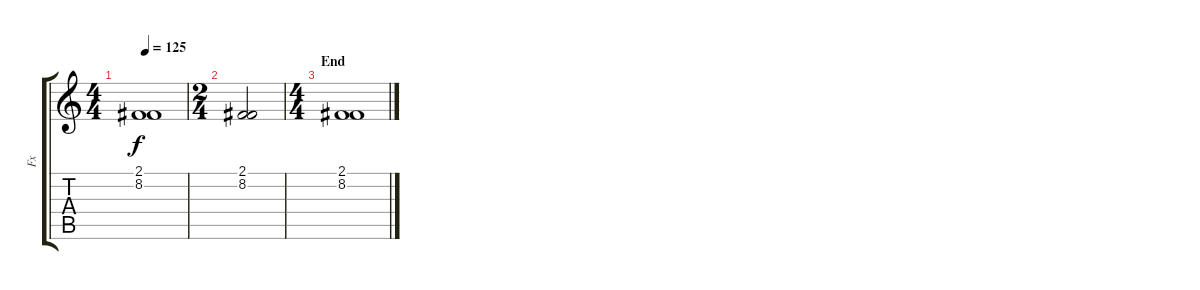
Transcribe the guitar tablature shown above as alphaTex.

\track ("Fx" "Fx") {instrument choiraahs}
\staff {score tabs}
\tuning (Eb4 Bb3 Gb3 Db3 Ab2 Eb2) {hide}
\ts (4 4)
\tempo 125
\clef g2
\ks c
(2.1 8.2).1{dy f} |
\ts (2 4)
(2.1 8.2).2 |
\ts (4 4)
\section ("" "End")
(2.1 8.2).1
